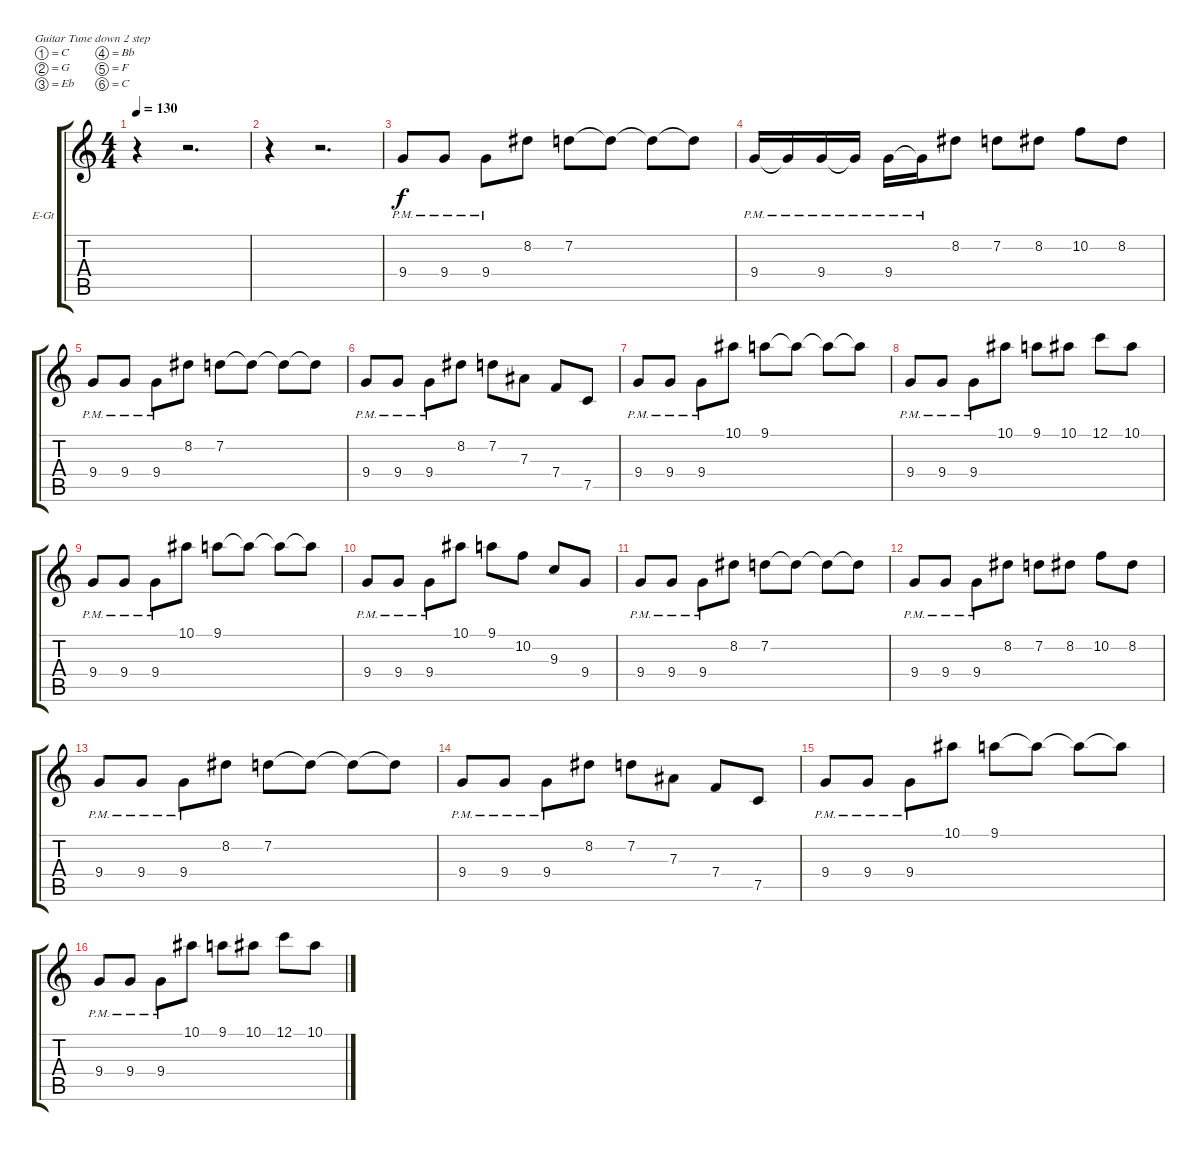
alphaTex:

\defaultSystemsLayout 4
\bracketExtendMode groupsimilarinstruments
\firstSystemTrackNameOrientation horizontal
\otherSystemsTrackNameOrientation horizontal
\track ("Актава\\терция П" "E-Gt") {instrument distortionguitar}
\staff {score tabs}
\tuning (C4 G3 Eb3 Bb2 F2 C2)
\ts (4 4)
\tempo 130
\clef g2
\ks c
r.4{dy f} r.2{d} |
r.4 r.2{d} |
9.4{pm}.8 9.4{pm}.8 9.4{pm}.8 8.2.8 7.2.8 7.2{t}.8 7.2{t}.8 7.2{t}.8 |
9.4{pm}.16 9.4{pm t}.16 9.4{pm}.16 9.4{pm t}.16 9.4{pm}.16 9.4{pm t}.16 8.2.8 7.2.8 8.2.8 10.2.8 8.2.8 |
9.4{pm}.8 9.4{pm}.8 9.4{pm}.8 8.2.8 7.2.8 7.2{t}.8 7.2{t}.8 7.2{t}.8 |
9.4{pm}.8 9.4{pm}.8 9.4{pm}.8 8.2.8 7.2.8 7.3.8 7.4.8 7.5.8 |
9.4{pm}.8 9.4{pm}.8 9.4{pm}.8 10.1.8 9.1.8 9.1{t}.8 9.1{t}.8 9.1{t}.8 |
9.4{pm}.8 9.4{pm}.8 9.4{pm}.8 10.1.8 9.1.8 10.1.8 12.1.8 10.1.8 |
9.4{pm}.8 9.4{pm}.8 9.4{pm}.8 10.1.8 9.1.8 9.1{t}.8 9.1{t}.8 9.1{t}.8 |
9.4{pm}.8 9.4{pm}.8 9.4{pm}.8 10.1.8 9.1.8 10.2.8 9.3.8 9.4.8 |
9.4{pm}.8 9.4{pm}.8 9.4{pm}.8 8.2.8 7.2.8 7.2{t}.8 7.2{t}.8 7.2{t}.8 |
9.4{pm}.8 9.4{pm}.8 9.4{pm}.8 8.2.8 7.2.8 8.2.8 10.2.8 8.2.8 |
9.4{pm}.8 9.4{pm}.8 9.4{pm}.8 8.2.8 7.2.8 7.2{t}.8 7.2{t}.8 7.2{t}.8 |
9.4{pm}.8 9.4{pm}.8 9.4{pm}.8 8.2.8 7.2.8 7.3.8 7.4.8 7.5.8 |
9.4{pm}.8 9.4{pm}.8 9.4{pm}.8 10.1.8 9.1.8 9.1{t}.8 9.1{t}.8 9.1{t}.8 |
9.4{pm}.8 9.4{pm}.8 9.4{pm}.8 10.1.8 9.1.8 10.1.8 12.1.8 10.1.8
